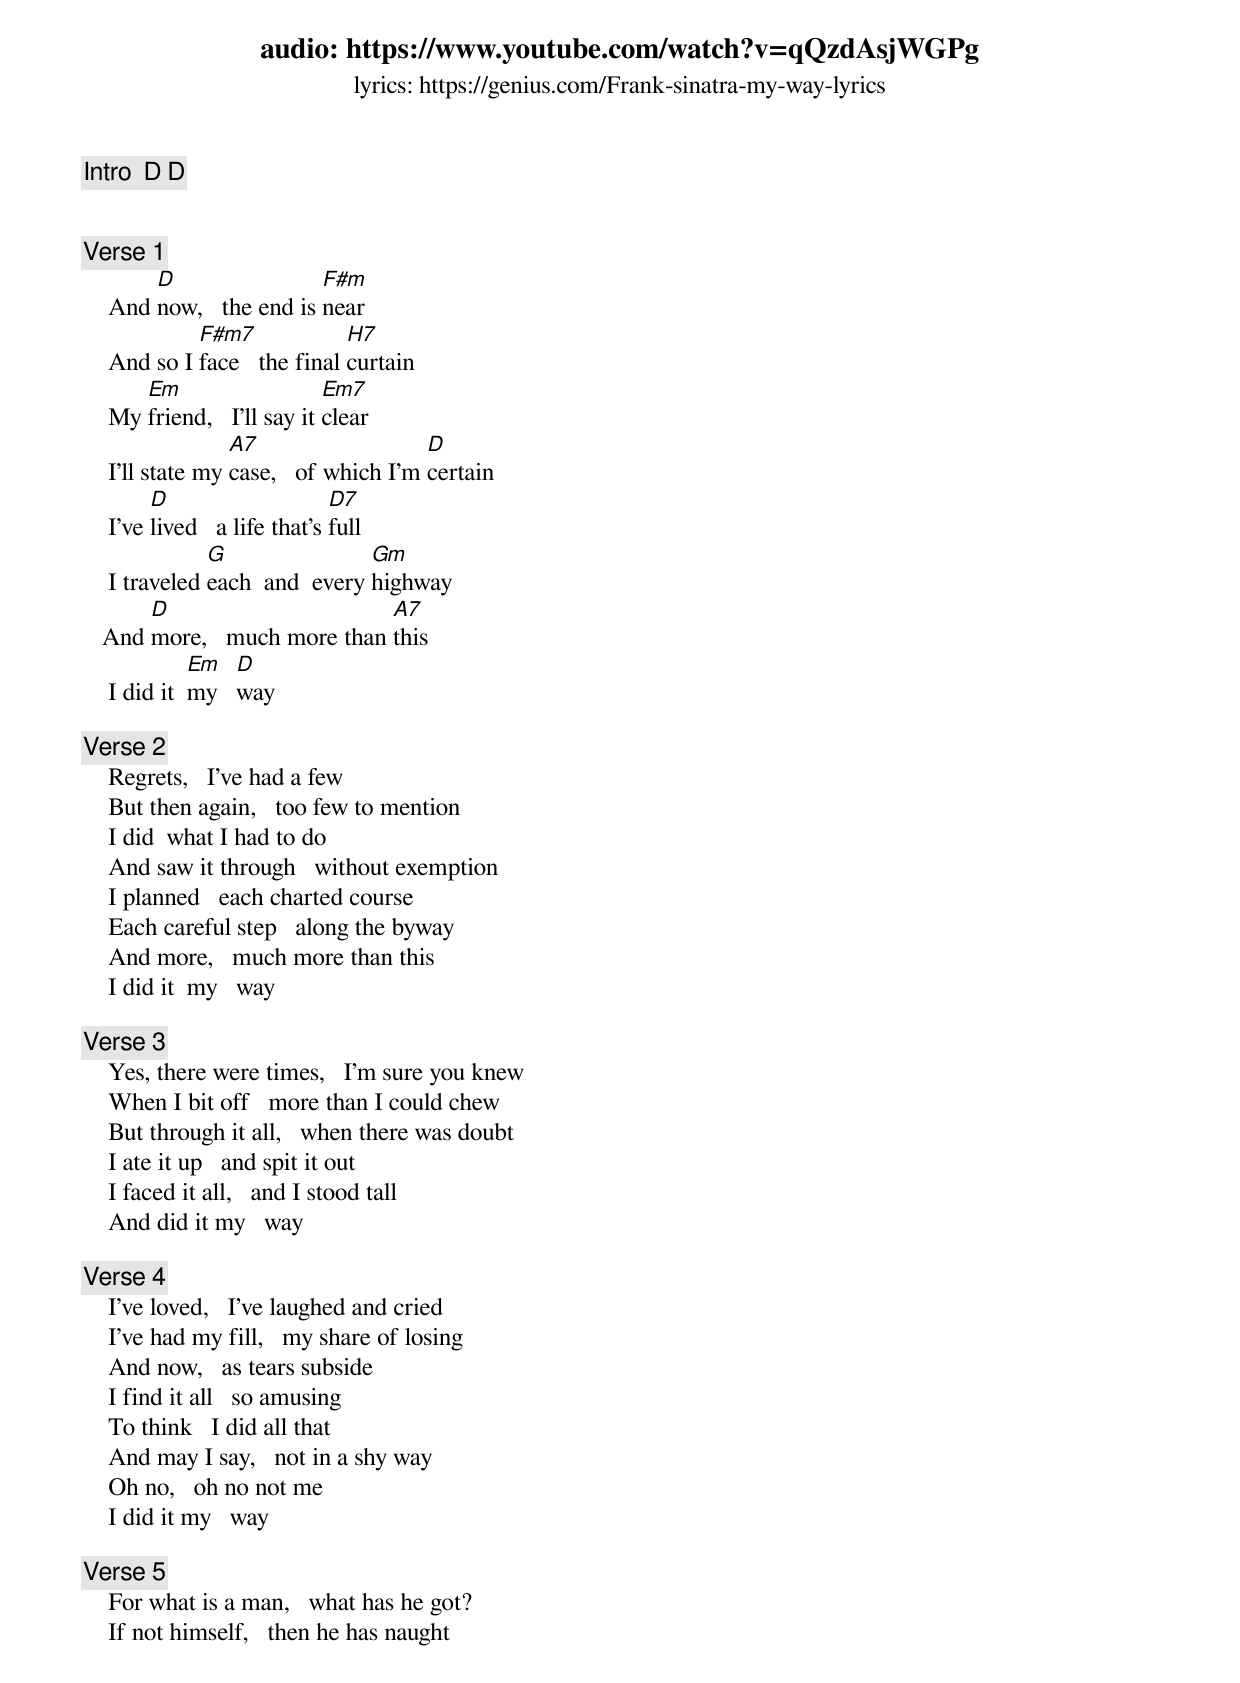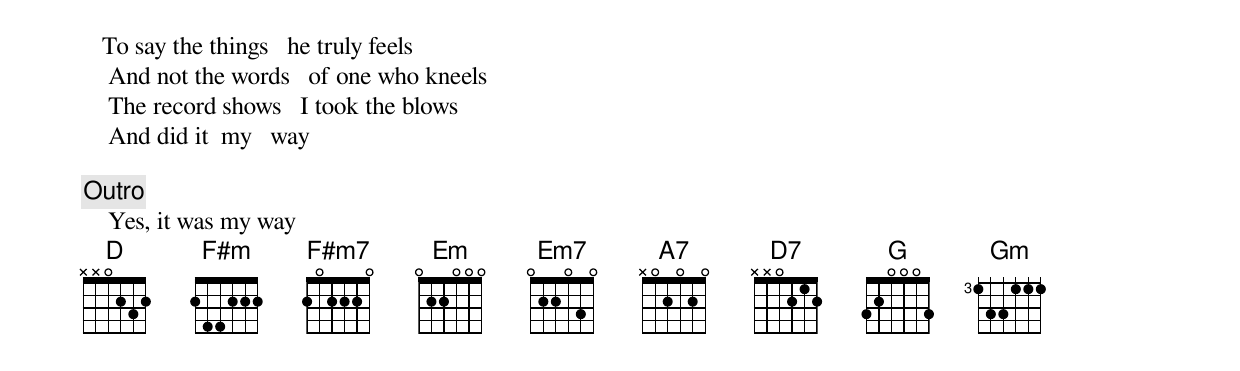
audio: https://www.youtube.com/watch?v=qQzdAsjWGPg
lyrics: https://genius.com/Frank-sinatra-my-way-lyrics

[Intro]  D D


[Verse 1]
        D                 F#m
    And now,   the end is near
             F#m7             H7
    And so I face   the final curtain
       Em                    Em7
    My friend,   I'll say it clear
                  A7                   D
    I'll state my case,   of which I'm certain
         D                     D7
    I've lived   a life that's full
               G                Gm
    I traveled each  and  every highway
       D                      A7
   And more,   much more than this
              Em   D
    I did it  my   way

[Verse 2]
    Regrets,   I've had a few
    But then again,   too few to mention
    I did  what I had to do
    And saw it through   without exemption
    I planned   each charted course
    Each careful step   along the byway
    And more,   much more than this
    I did it  my   way

[Verse 3]
    Yes, there were times,   I'm sure you knew
    When I bit off   more than I could chew
    But through it all,   when there was doubt
    I ate it up   and spit it out
    I faced it all,   and I stood tall
    And did it my   way

[Verse 4]
    I've loved,   I've laughed and cried
    I've had my fill,   my share of losing
    And now,   as tears subside
    I find it all   so amusing
    To think   I did all that
    And may I say,   not in a shy way
    Oh no,   oh no not me
    I did it my   way

[Verse 5]
    For what is a man,   what has he got?
    If not himself,   then he has naught
   To say the things   he truly feels
    And not the words   of one who kneels
    The record shows   I took the blows
    And did it  my   way

[Outro]
    Yes, it was my way
